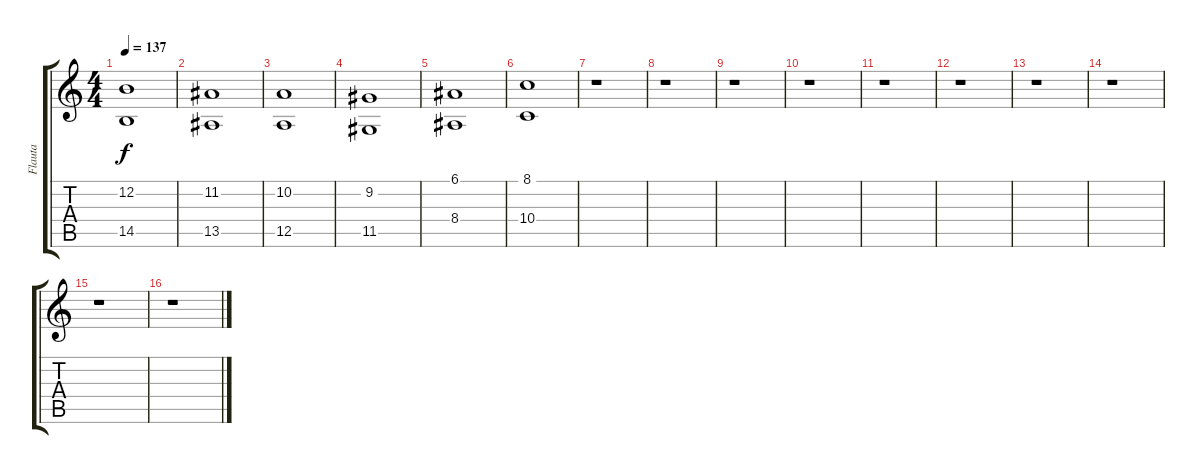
\track ("Flauta" "Flauta") {instrument panflute}
\staff {score tabs}
\tuning (E4 B3 G3 D3 A2 E2) {hide}
\ts (4 4)
\tempo 137
\clef g2
\ks c
(12.2 14.5).1{dy f} |
(11.2 13.5).1 |
(10.2 12.5).1 |
(9.2 11.5).1 |
(6.1 8.4).1 |
(8.1 10.4).1 |
r.1 |
r.1 |
r.1 |
r.1 |
r.1 |
r.1 |
r.1 |
r.1 |
r.1 |
r.1
